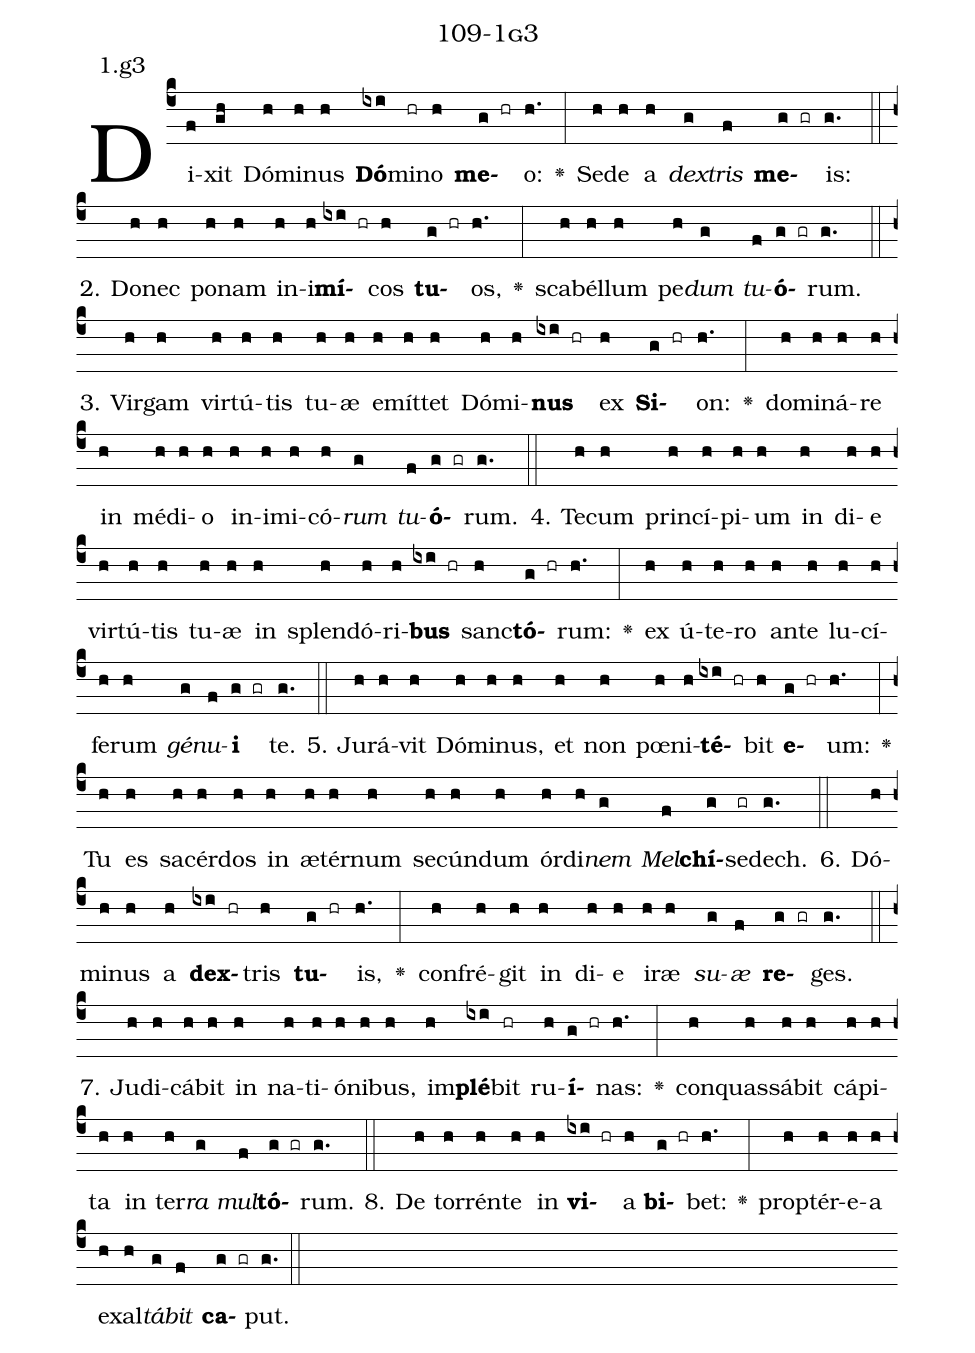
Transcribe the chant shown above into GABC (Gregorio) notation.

name: 109-1g3;
annotation: 1.g3;
%%
(c4)Di(f)xit(gh) Dó(h)mi(h)nus(h) <b>Dó</b>(ixi)mi(hr)no(h) <b>me</b>(g hr)o:(h.) <v>\greheightstar</v>(:) Se(h)de(h) a(h) <i>dex</i>(g)<i>tris</i>(f) <b>me</b>(g gr)is:(g.) (::)
2. Do(h)nec(h) po(h)nam(h) in(h)i(h)<b>mí</b>(ixi hr)cos(h) <b>tu</b>(g hr)os,(h.) <v>\greheightstar</v>(:) sca(h)bél(h)lum(h) pe(h)<i>dum</i>(g) <i>tu</i>(f)<b>ó</b>(g gr)rum.(g.) (::)
3. Vir(h)gam(h) vir(h)tú(h)tis(h) tu(h)æ(h) e(h)mít(h)tet(h) Dó(h)mi(h)<b>nus</b>(ixi hr) ex(h) <b>Si</b>(g hr)on:(h.) <v>\greheightstar</v>(:) do(h)mi(h)ná(h)re(h) in(h) mé(h)di(h)o(h) in(h)i(h)mi(h)có(h)<i>rum</i>(g) <i>tu</i>(f)<b>ó</b>(g gr)rum.(g.) (::)
4. Te(h)cum(h) prin(h)cí(h)pi(h)um(h) in(h) di(h)e(h) vir(h)tú(h)tis(h) tu(h)æ(h) in(h) splen(h)dó(h)ri(h)<b>bus</b>(ixi hr) sanc(h)<b>tó</b>(g hr)rum:(h.) <v>\greheightstar</v>(:) ex(h) ú(h)te(h)ro(h) an(h)te(h) lu(h)cí(h)fe(h)rum(h) <i>gé</i>(g)<i>nu</i>(f)<b>i</b>(g gr) te.(g.) (::)
5. Ju(h)rá(h)vit(h) Dó(h)mi(h)nus,(h) et(h) non(h) pœ(h)ni(h)<b>té</b>(ixi hr)bit(h) <b>e</b>(g hr)um:(h.) <v>\greheightstar</v>(:) Tu(h) es(h) sa(h)cér(h)dos(h) in(h) æ(h)tér(h)num(h) se(h)cún(h)dum(h) ór(h)di(h)<i>nem</i>(g) <i>Mel</i>(f)<b>chí</b>(g)se(gr)dech.(g.) (::)
6. Dó(h)mi(h)nus(h) a(h) <b>dex</b>(ixi hr)tris(h) <b>tu</b>(g hr)is,(h.) <v>\greheightstar</v>(:) con(h)fré(h)git(h) in(h) di(h)e(h) i(h)ræ(h) <i>su</i>(g)<i>æ</i>(f) <b>re</b>(g gr)ges.(g.) (::)
7. Ju(h)di(h)cá(h)bit(h) in(h) na(h)ti(h)ó(h)ni(h)bus,(h) im(h)<b>plé</b>(ixi)bit(hr) ru(h)<b>í</b>(g hr)nas:(h.) <v>\greheightstar</v>(:) con(h)quas(h)sá(h)bit(h) cá(h)pi(h)ta(h) in(h) ter(h)<i>ra</i>(g) <i>mul</i>(f)<b>tó</b>(g gr)rum.(g.) (::)
8. De(h) tor(h)rén(h)te(h) in(h) <b>vi</b>(ixi hr)a(h) <b>bi</b>(g hr)bet:(h.) <v>\greheightstar</v>(:) prop(h)tér(h)e(h)a(h) ex(h)al(h)<i>tá</i>(g)<i>bit</i>(f) <b>ca</b>(g gr)put.(g.) (::)
